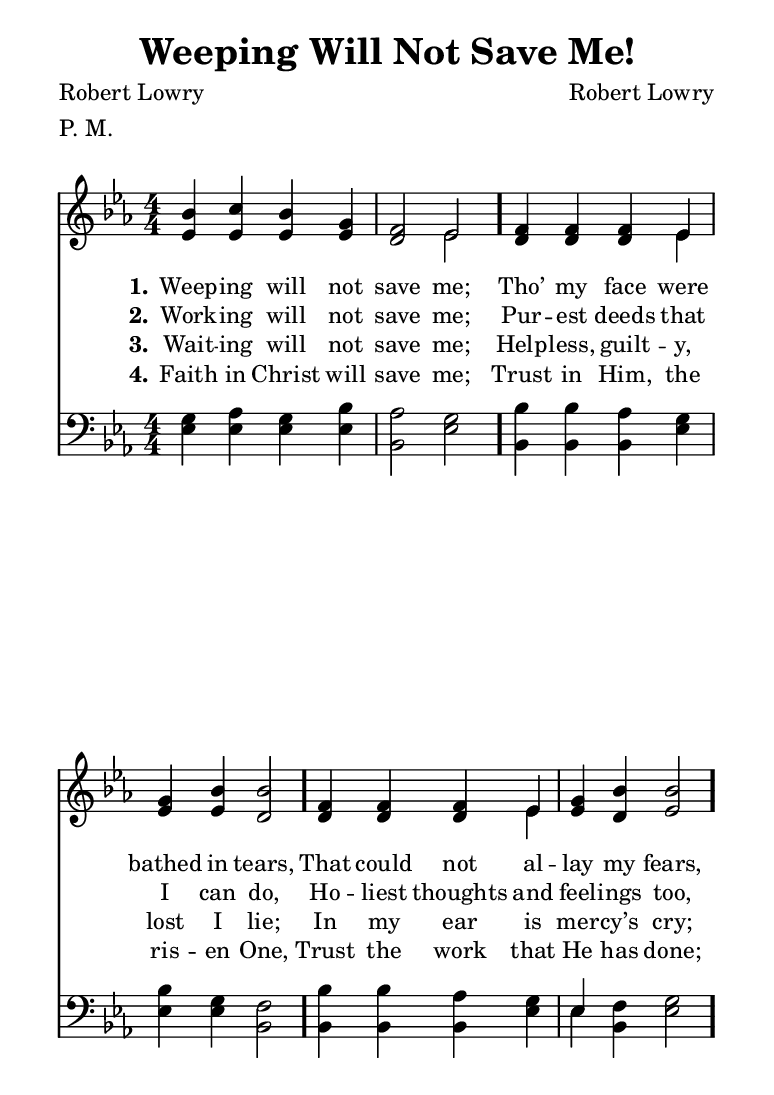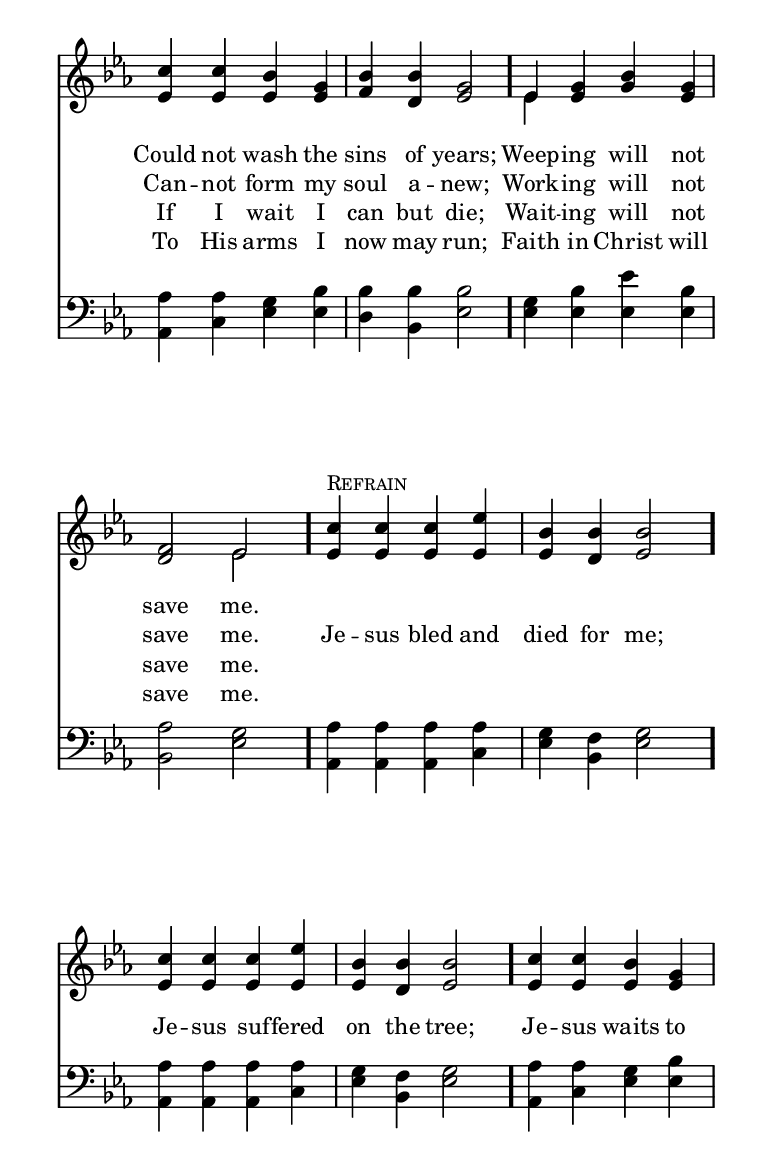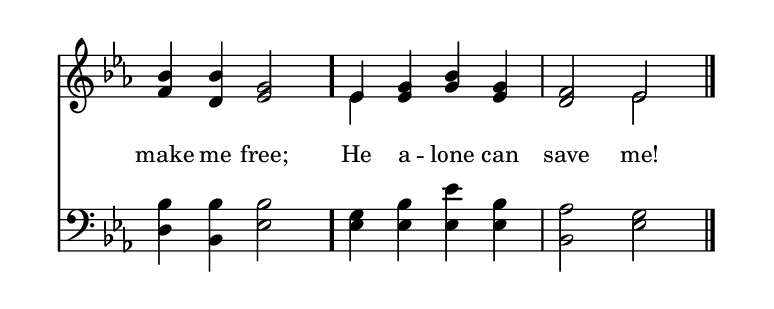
\include "common/global.ily"
\paper {
  \include "common/paper.ily"
}

\header{
  %gospel
  hymnnumber = "53"
  title = "Weeping Will Not Save Me!"
  tunename = ""
  meter = "P. M."
  poet = "Robert Lowry" % see https://hymnary.org/text/weeping_will_not_save_me_though_my_face
  composer = "Robert Lowry" % see https://hymnary.org/tune/weeping_will_not_save_me_lowry
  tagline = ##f
}

% for fermata in MIDI
ta = { \tempo 4=110 }
tb = { \tempo 4=55  }

patternAA = { c4 c4 c4 c4 | c2 c2 }
patternAB = { c4 c4 c4 c4 | c4 c4 c2 }

global = {
  \include "common/overrides.ily"
  \override Staff.TimeSignature.style = #'numbered
  \time 4/4
  \override Score.MetronomeMark.transparent = ##t % hide all fermata changes too
  \ta
  \key ees \major
  \autoBeamOff
}

notesSoprano = {
\global
\relative c'' {

  \changePitch \patternAA { bes c bes g | f ees }
  \changePitch \patternAB { f f f ees | g bes bes }
  \changePitch \patternAB { f f f ees | g bes bes }
  \changePitch \patternAB { c c bes g | bes bes g }
  \changePitch \patternAA { ees g bes g | f ees }

  << s^\markup { \small \caps "Refrain" }
  \changePitch \patternAB { c' c c ees | bes bes bes } >>
  \changePitch \patternAB { c c c ees | bes bes bes }
  \changePitch \patternAB { c c bes g | bes bes g }
  \changePitch \patternAA { ees g bes g | f ees }

  \bar "|."

}
}

notesAlto = {
\global
\relative e' {

  \changePitch \patternAA { ees ees ees ees | d ees }
  \changePitch \patternAB { d d d ees | ees ees d }
  \changePitch \patternAB { d d d ees | ees d ees }
  \changePitch \patternAB { ees ees ees ees | f d ees }
  \changePitch \patternAA { ees ees g ees | d ees }

  \changePitch \patternAB { ees ees ees ees | ees d ees }
  \changePitch \patternAB { ees ees ees ees | ees d ees }
  \changePitch \patternAB { ees ees ees ees | f d ees }
  \changePitch \patternAA { ees ees g ees | d ees }

}
}

notesTenor = {
\global
\relative a {

  \changePitch \patternAA { g aes g bes | aes g }
  \changePitch \patternAB { bes bes aes g | bes g f }
  \changePitch \patternAB { bes bes aes g | ees f g }
  \changePitch \patternAB { aes aes g bes | bes bes bes }
  \changePitch \patternAA { g bes ees bes | aes g }

  \changePitch \patternAB { aes aes aes aes | g f g }
  \changePitch \patternAB { aes aes aes aes | g f g }
  \changePitch \patternAB { aes aes g bes | bes bes bes }
  \changePitch \patternAA { g bes ees bes | aes g }

}
}

notesBass = {
\global
\relative f {

  \changePitch \patternAA { ees ees ees ees | bes ees }
  \changePitch \patternAB { bes bes bes ees | ees ees bes }
  \changePitch \patternAB { bes bes bes ees | ees bes ees }
  \changePitch \patternAB { aes, c ees ees | d bes ees }
  \changePitch \patternAA { ees ees ees ees | bes ees }

  \changePitch \patternAB { aes, aes aes c | ees bes ees }
  \changePitch \patternAB { aes, aes aes c | ees bes ees }
  \changePitch \patternAB { aes, c ees ees | d bes ees }
  \changePitch \patternAA { ees ees ees ees | bes ees }

}
}

Refrain = \lyricmode {

Je -- sus bled and died for me; \bar "."
Je -- sus suf -- fered on the tree; \bar "." \eogbreak
Je -- sus waits to make me free; \bar "."
He a -- lone can save me! \bar "." \eogbreak

}

wordsA = \lyricmode {
\set stanza = "1."

Weep -- ing will not save me; \bar "."
Tho’ my face were bathed in tears, \bar "."
That could not al -- lay my fears, \bar "."
Could not wash the sins of years; \bar "."
Weep -- ing will not save me. \bar "." \eogbreak

}

wordsB = \lyricmode {
\set stanza = "2."

Work -- ing will not save me;
Pur -- est deeds that I can do,
Ho -- liest thoughts and feel -- ings too,
Can -- not form my soul a -- new;
Work -- ing will not save me.

\Refrain

}

wordsC = \lyricmode {
\set stanza = "3."

Wait -- ing will not save me;
Help -- less, guilt -- y, lost I lie;
In my ear is mer -- cy’s cry;
If I wait I can but die;
Wait -- ing will not save me.

}

wordsD = \lyricmode {
\set stanza = "4."

Faith in Christ will save me;
Trust in Him, the ris -- en One,
Trust the work that He has done;
To His arms I now may run;
Faith in Christ will save me.

}

\score {
  \context ChoirStaff <<
    \context Staff = upper <<
      \set Staff.autoBeaming = ##f
      \set ChoirStaff.systemStartDelimiter = #'SystemStartBar
      \set ChoirStaff.printPartCombineTexts = ##f
      \partcombine #'(2 . 11) \notesSoprano \notesAlto
      \context NullVoice = sopranos { \voiceOne << \notesSoprano >> }
      \context Lyrics = one   \lyricsto sopranos \wordsA
      \context Lyrics = two   \lyricsto sopranos \wordsB
      \context Lyrics = three \lyricsto sopranos \wordsC
      \context Lyrics = four  \lyricsto sopranos \wordsD
      %\context Lyrics = five  \lyricsto sopranos \wordsE
    >>
    \context Staff = men <<
      \set Staff.autoBeaming = ##f
      \clef bass
      \set ChoirStaff.printPartCombineTexts = ##f
      \partcombine #'(2 . 11) \notesTenor \notesBass
    >>
  >>
  \layout {
    \include "common/layout.ily"
  }
  #(cond ((ly:get-option 'eog-midi-permitted) #{ \midi{
    \include "common/midi.ily"
  } #}))
}

\version "2.19.49"  % necessary for upgrading to future LilyPond versions.

% vi:set et ts=2 sw=2 ai nocindent syntax=lilypond:
